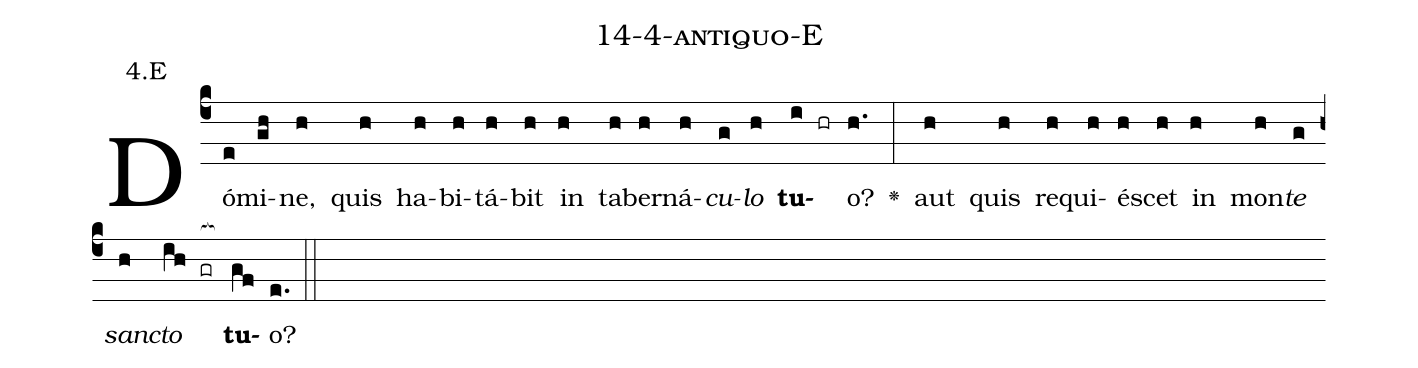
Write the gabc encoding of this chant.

name: 14-4-antiquo-E;
annotation: 4.E;
%%
(c4)Dó(e)mi(gh)ne,(h) quis(h) ha(h)bi(h)tá(h)bit(h) in(h) ta(h)ber(h)ná(h)<i>cu</i>(g)<i>lo</i>(h) <b>tu</b>(i hr)o?(h.) <v>\greheightstar</v>(:) aut(h) quis(h) re(h)qui(h)é(h)scet(h) in(h) mon(h)<i>te</i>(g) <i>sanc</i>(h)<i>to</i>(ih gr[ocb:1{]) <b>tu</b>(gf[ocb:0}])o?(e.) (::)


%E(h) u(g) o(h) u(ih) a(gf) e.(e.) (::)
